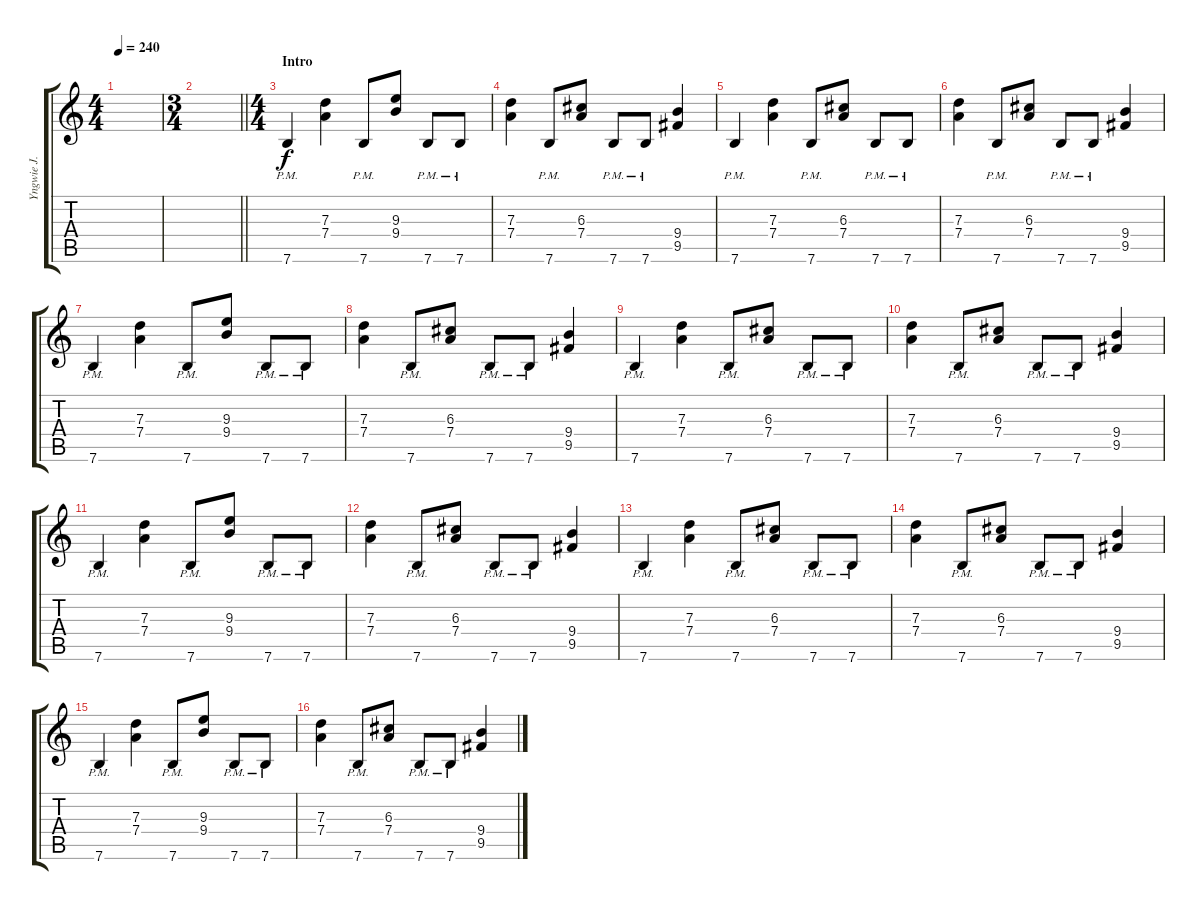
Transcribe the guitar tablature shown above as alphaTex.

\track ("Yngwie J. Malmsteen (Lead Guitar)" "Yngwie J. ") {instrument overdrivenguitar}
\staff {score tabs}
\tuning (E4 B3 G3 D3 A2 E2) {hide}
\ts (4 4)
\tempo 240
\clef g2
\ks c
|
\ts (3 4)
\barLineRight lightlight
|
\ts (4 4)
\section ("" "Intro")
7.6{pm}.4 (7.3 7.4).4 7.6{pm}.8 (9.3 9.4).8 7.6{pm}.8 7.6{pm}.8 |
(7.3 7.4).4 7.6{pm}.8 (6.3 7.4).8 7.6{pm}.8 7.6{pm}.8 (9.4 9.5).4 |
7.6{pm}.4 (7.3 7.4).4 7.6{pm}.8 (6.3 7.4).8 7.6{pm}.8 7.6{pm}.8 |
(7.3 7.4).4 7.6{pm}.8 (6.3 7.4).8 7.6{pm}.8 7.6{pm}.8 (9.4 9.5).4 |
7.6{pm}.4 (7.3 7.4).4 7.6{pm}.8 (9.3 9.4).8 7.6{pm}.8 7.6{pm}.8 |
(7.3 7.4).4 7.6{pm}.8 (6.3 7.4).8 7.6{pm}.8 7.6{pm}.8 (9.4 9.5).4 |
7.6{pm}.4 (7.3 7.4).4 7.6{pm}.8 (6.3 7.4).8 7.6{pm}.8 7.6{pm}.8 |
(7.3 7.4).4 7.6{pm}.8 (6.3 7.4).8 7.6{pm}.8 7.6{pm}.8 (9.4 9.5).4 |
7.6{pm}.4 (7.3 7.4).4 7.6{pm}.8 (9.3 9.4).8 7.6{pm}.8 7.6{pm}.8 |
(7.3 7.4).4 7.6{pm}.8 (6.3 7.4).8 7.6{pm}.8 7.6{pm}.8 (9.4 9.5).4 |
7.6{pm}.4 (7.3 7.4).4 7.6{pm}.8 (6.3 7.4).8 7.6{pm}.8 7.6{pm}.8 |
(7.3 7.4).4 7.6{pm}.8 (6.3 7.4).8 7.6{pm}.8 7.6{pm}.8 (9.4 9.5).4 |
7.6{pm}.4 (7.3 7.4).4 7.6{pm}.8 (9.3 9.4).8 7.6{pm}.8 7.6{pm}.8 |
(7.3 7.4).4 7.6{pm}.8 (6.3 7.4).8 7.6{pm}.8 7.6{pm}.8 (9.4 9.5).4
